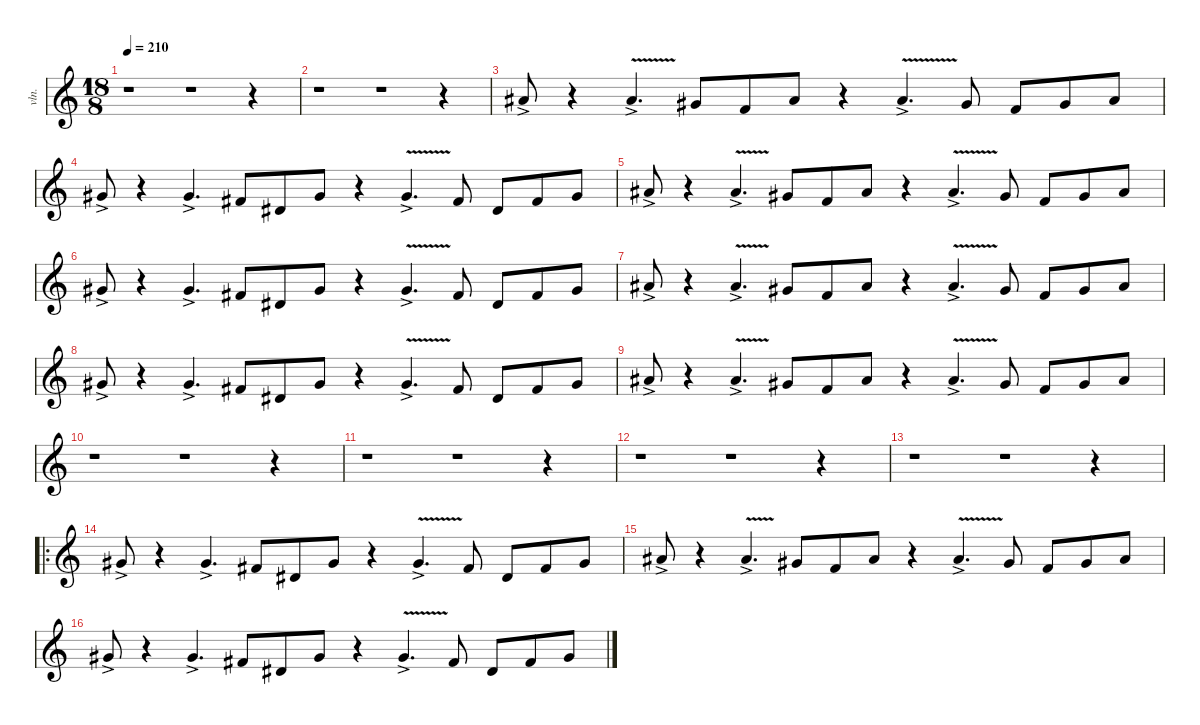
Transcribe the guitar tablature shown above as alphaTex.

\defaultSystemsLayout 4
\hideDynamics
\bracketExtendMode nobrackets
\otherSystemsTrackNameOrientation horizontal
\track ("Violin" "vln.") {instrument violin}
\staff {score}
\tuning (E4 B3 G3 D3 A2 E2)
\ts (18 8)
\tempo 210
\clef g2
\ks c
r.1{dy f beam Down} r.1{beam Down} r.4{beam Down} |
r.1{beam Down} r.1{beam Down} r.4{beam Down} |
15.3{ac acc #}.8{beam Up} r.4{beam Up} 15.3{v ac acc #}.4{d beam Up} 13.3{acc #}.8{beam Up} 15.4.8{beam Up} 15.3{acc #}.8{beam Up} r.4{beam Up} 15.3{v ac acc #}.4{d beam Up} 13.3{acc #}.8{beam Up} 15.4.8{beam Up} 13.3{acc #}.8{beam Up} 15.3{acc #}.8{beam Up} |
13.3{ac acc #}.8{beam Up} r.4{beam Up} 13.3{ac acc #}.4{d beam Up} 11.3{acc #}.8{beam Up} 13.4{acc #}.8{beam Up} 13.3{acc #}.8{beam Up} r.4{beam Up} 13.3{v ac acc #}.4{d beam Up} 11.3{acc #}.8{beam Up} 13.4{acc #}.8{beam Up} 11.3{acc #}.8{beam Up} 13.3{acc #}.8{beam Up} |
15.3{ac acc #}.8{beam Up} r.4{beam Up} 15.3{v ac acc #}.4{d beam Up} 13.3{acc #}.8{beam Up} 15.4.8{beam Up} 15.3{acc #}.8{beam Up} r.4{beam Up} 15.3{v ac acc #}.4{d beam Up} 13.3{acc #}.8{beam Up} 15.4.8{beam Up} 13.3{acc #}.8{beam Up} 15.3{acc #}.8{beam Up} |
13.3{ac acc #}.8{beam Up} r.4{beam Up} 13.3{ac acc #}.4{d beam Up} 11.3{acc #}.8{beam Up} 13.4{acc #}.8{beam Up} 13.3{acc #}.8{beam Up} r.4{beam Up} 13.3{v ac acc #}.4{d beam Up} 11.3{acc #}.8{beam Up} 13.4{acc #}.8{beam Up} 11.3{acc #}.8{beam Up} 13.3{acc #}.8{beam Up} |
15.3{ac acc #}.8{beam Up} r.4{beam Up} 15.3{v ac acc #}.4{d beam Up} 13.3{acc #}.8{beam Up} 15.4.8{beam Up} 15.3{acc #}.8{beam Up} r.4{beam Up} 15.3{v ac acc #}.4{d beam Up} 13.3{acc #}.8{beam Up} 15.4.8{beam Up} 13.3{acc #}.8{beam Up} 15.3{acc #}.8{beam Up} |
13.3{ac acc #}.8{beam Up} r.4{beam Up} 13.3{ac acc #}.4{d beam Up} 11.3{acc #}.8{beam Up} 13.4{acc #}.8{beam Up} 13.3{acc #}.8{beam Up} r.4{beam Up} 13.3{v ac acc #}.4{d beam Up} 11.3{acc #}.8{beam Up} 13.4{acc #}.8{beam Up} 11.3{acc #}.8{beam Up} 13.3{acc #}.8{beam Up} |
15.3{ac acc #}.8{beam Up} r.4{beam Up} 15.3{v ac acc #}.4{d beam Up} 13.3{acc #}.8{beam Up} 15.4.8{beam Up} 15.3{acc #}.8{beam Up} r.4{beam Up} 15.3{v ac acc #}.4{d beam Up} 13.3{acc #}.8{beam Up} 15.4.8{beam Up} 13.3{acc #}.8{beam Up} 15.3{acc #}.8{beam Up} |
r.1{beam Down} r.1{beam Down} r.4{beam Down} |
r.1{beam Down} r.1{beam Down} r.4{beam Down} |
r.1{beam Down} r.1{beam Down} r.4{beam Down} |
r.1{beam Down} r.1{beam Down} r.4{beam Down} |
\ro
13.3{ac acc #}.8{beam Up} r.4{beam Up} 13.3{ac acc #}.4{d beam Up} 11.3{acc #}.8{beam Up} 13.4{acc #}.8{beam Up} 13.3{acc #}.8{beam Up} r.4{beam Up} 13.3{v ac acc #}.4{d beam Up} 11.3{acc #}.8{beam Up} 13.4{acc #}.8{beam Up} 11.3{acc #}.8{beam Up} 13.3{acc #}.8{beam Up} |
15.3{ac acc #}.8{beam Up} r.4{beam Up} 15.3{v ac acc #}.4{d beam Up} 13.3{acc #}.8{beam Up} 15.4.8{beam Up} 15.3{acc #}.8{beam Up} r.4{beam Up} 15.3{v ac acc #}.4{d beam Up} 13.3{acc #}.8{beam Up} 15.4.8{beam Up} 13.3{acc #}.8{beam Up} 15.3{acc #}.8{beam Up} |
13.3{ac acc #}.8{beam Up} r.4{beam Up} 13.3{ac acc #}.4{d beam Up} 11.3{acc #}.8{beam Up} 13.4{acc #}.8{beam Up} 13.3{acc #}.8{beam Up} r.4{beam Up} 13.3{v ac acc #}.4{d beam Up} 11.3{acc #}.8{beam Up} 13.4{acc #}.8{beam Up} 11.3{acc #}.8{beam Up} 13.3{acc #}.8{beam Up}
